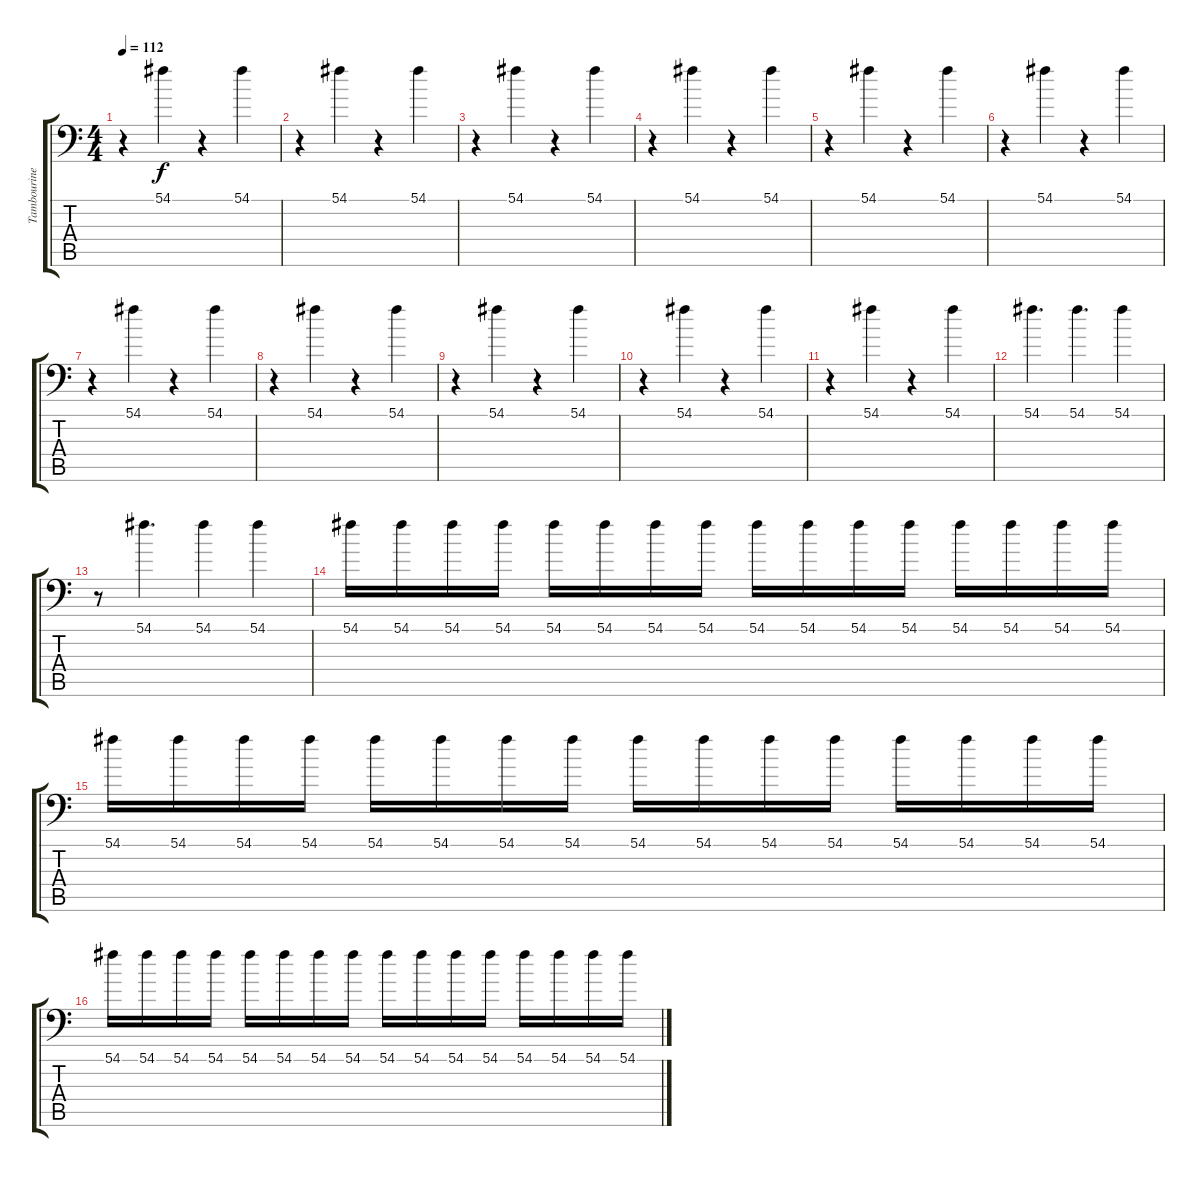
\track ("Tambourine" "Tambourine") {instrument acousticgrandpiano}
\staff {score tabs}
\tuning (C-1 C-1 C-1 C-1 C-1 C-1) {hide}
\ts (4 4)
\tempo 112
\clef f4
\ks c
r.4{dy f} 54.1.4 r.4 54.1.4 |
r.4 54.1.4 r.4 54.1.4 |
r.4 54.1.4 r.4 54.1.4 |
r.4 54.1.4 r.4 54.1.4 |
r.4 54.1.4 r.4 54.1.4 |
r.4 54.1.4 r.4 54.1.4 |
r.4 54.1.4 r.4 54.1.4 |
r.4 54.1.4 r.4 54.1.4 |
r.4 54.1.4 r.4 54.1.4 |
r.4 54.1.4 r.4 54.1.4 |
r.4 54.1.4 r.4 54.1.4 |
54.1.4{d} 54.1.4{d} 54.1.4 |
r.8 54.1.4{d} 54.1.4 54.1.4 |
54.1.16 54.1.16 54.1.16 54.1.16 54.1.16 54.1.16 54.1.16 54.1.16 54.1.16 54.1.16 54.1.16 54.1.16 54.1.16 54.1.16 54.1.16 54.1.16 |
54.1.16 54.1.16 54.1.16 54.1.16 54.1.16 54.1.16 54.1.16 54.1.16 54.1.16 54.1.16 54.1.16 54.1.16 54.1.16 54.1.16 54.1.16 54.1.16 |
54.1.16 54.1.16 54.1.16 54.1.16 54.1.16 54.1.16 54.1.16 54.1.16 54.1.16 54.1.16 54.1.16 54.1.16 54.1.16 54.1.16 54.1.16 54.1.16
